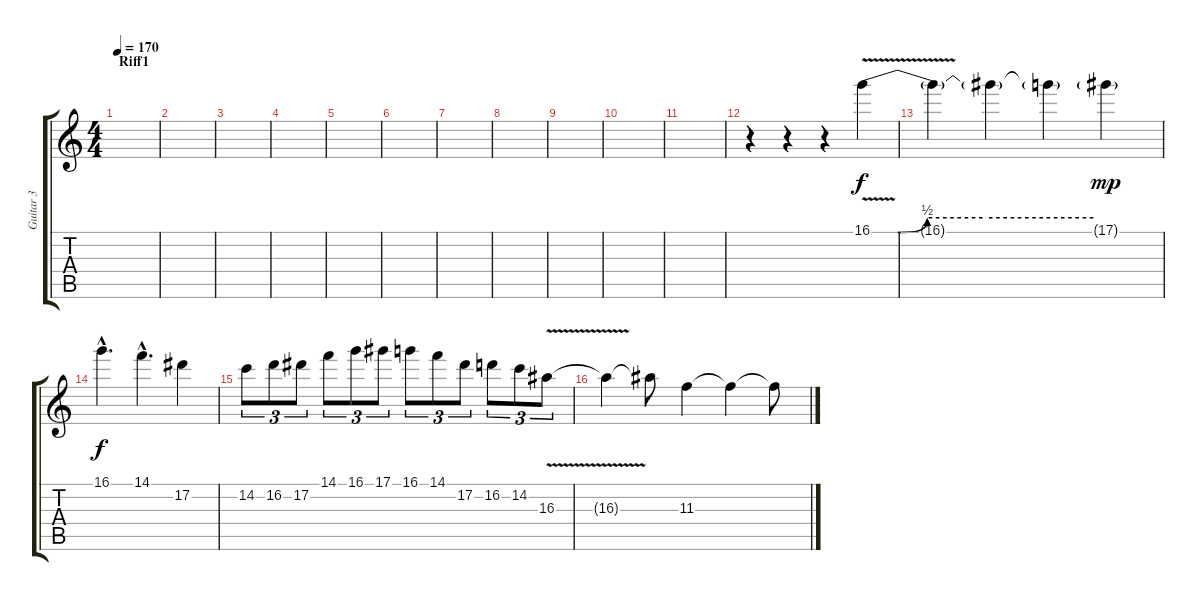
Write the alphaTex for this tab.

\track ("Guitar 3" "Guitar 3") {instrument distortionguitar}
\staff {score tabs}
\tuning (Eb4 Bb3 Gb3 Db3 Ab2 Eb2) {hide}
\ts (4 4)
\section ("" "Riff1")
\tempo 170
\clef g2
\ks c
|
|
|
|
|
|
|
|
|
|
|
r.4 r.4 r.4 16.1{be (custom 0 0 7 0 15 2 30 2 60 2) v}.4 |
16.1{t}.4 16.1{t}.4 16.1{t}.4 17.1{g}.4{dy mp} |
16.1{hac}.4{d dy f} 14.1{hac}.4{d} 17.2.4 |
14.2.8{tu (3 2)} 16.2.8{tu (3 2)} 17.2.8{tu (3 2)} 14.1.8{tu (3 2)} 16.1.8{tu (3 2)} 17.1.8{tu (3 2)} 16.1.8{tu (3 2)} 14.1.8{tu (3 2)} 17.2.8{tu (3 2)} 16.2.8{tu (3 2)} 14.2.8{tu (3 2)} 16.3{v}.8{tu (3 2)} |
16.3{t}.4 16.3{t}.8 11.3.4 11.3{t}.4 11.3{t}.8
